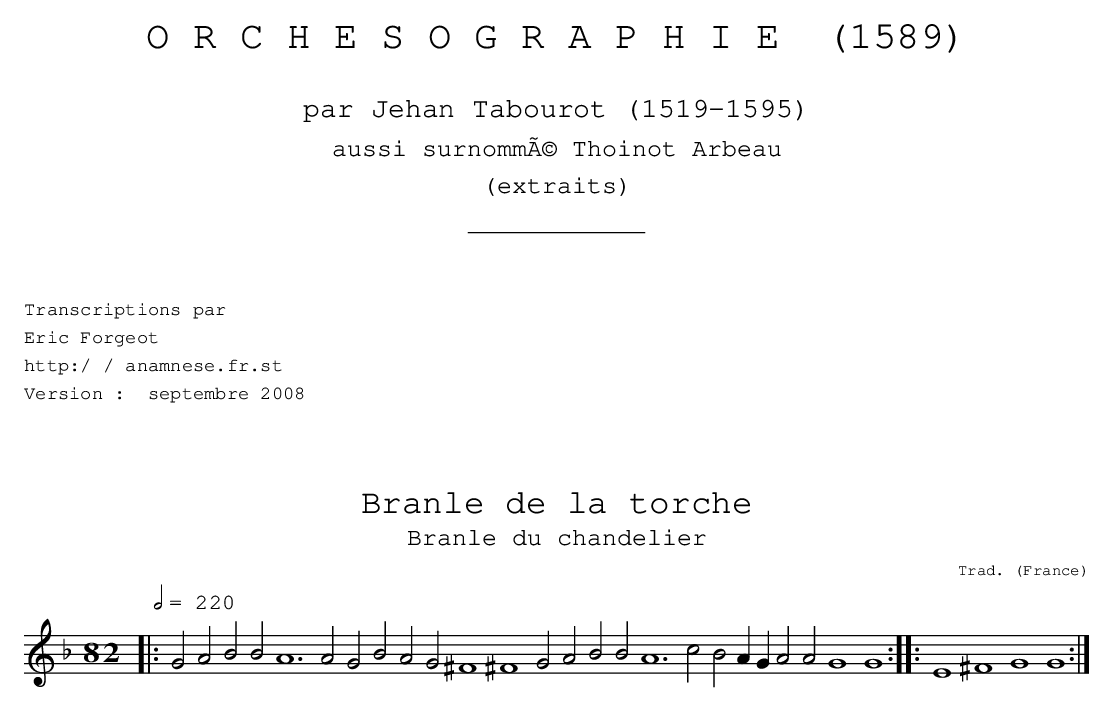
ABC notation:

X:1
T:Branle de la torche
T:Branle du chandelier
C:Trad.
O:France
M:8/ 2
L:1/ 2
Q:1/ 2=220
K:F
|: GABBA3 AGBAG ^F2^F2 GABBA3 cBA/  G/  AA G2G2 :: E2 ^F2G2G2 :|
